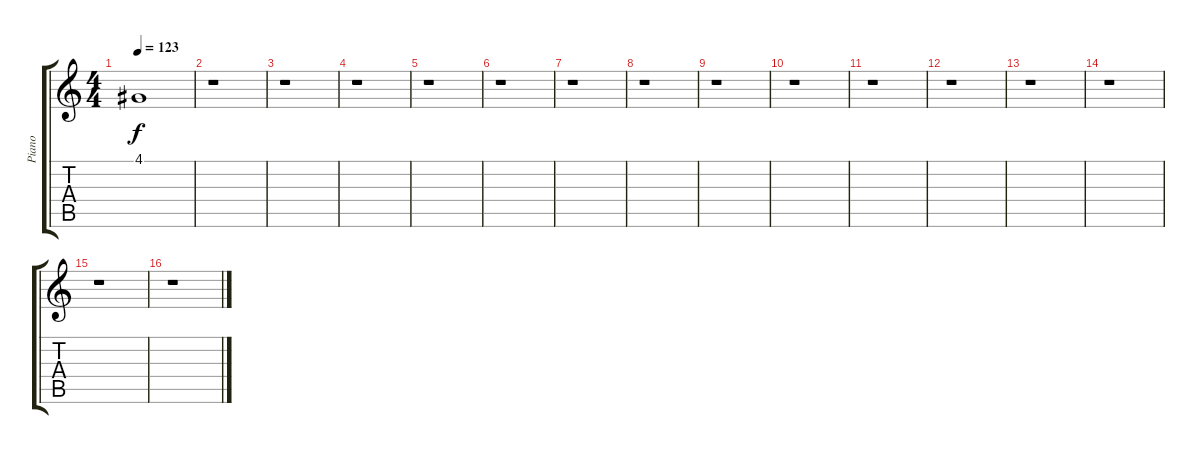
\track ("Piano" "Piano") {instrument brightacousticpiano}
\staff {score tabs}
\tuning (E4 B3 G3 D3 A2 E2) {hide}
\ts (4 4)
\tempo 123
\clef g2
\ks c
4.1{t}.1{dy f} |
r.1 |
r.1 |
r.1 |
r.1 |
r.1 |
r.1 |
r.1 |
r.1 |
r.1 |
r.1 |
r.1 |
r.1 |
r.1 |
r.1 |
r.1
